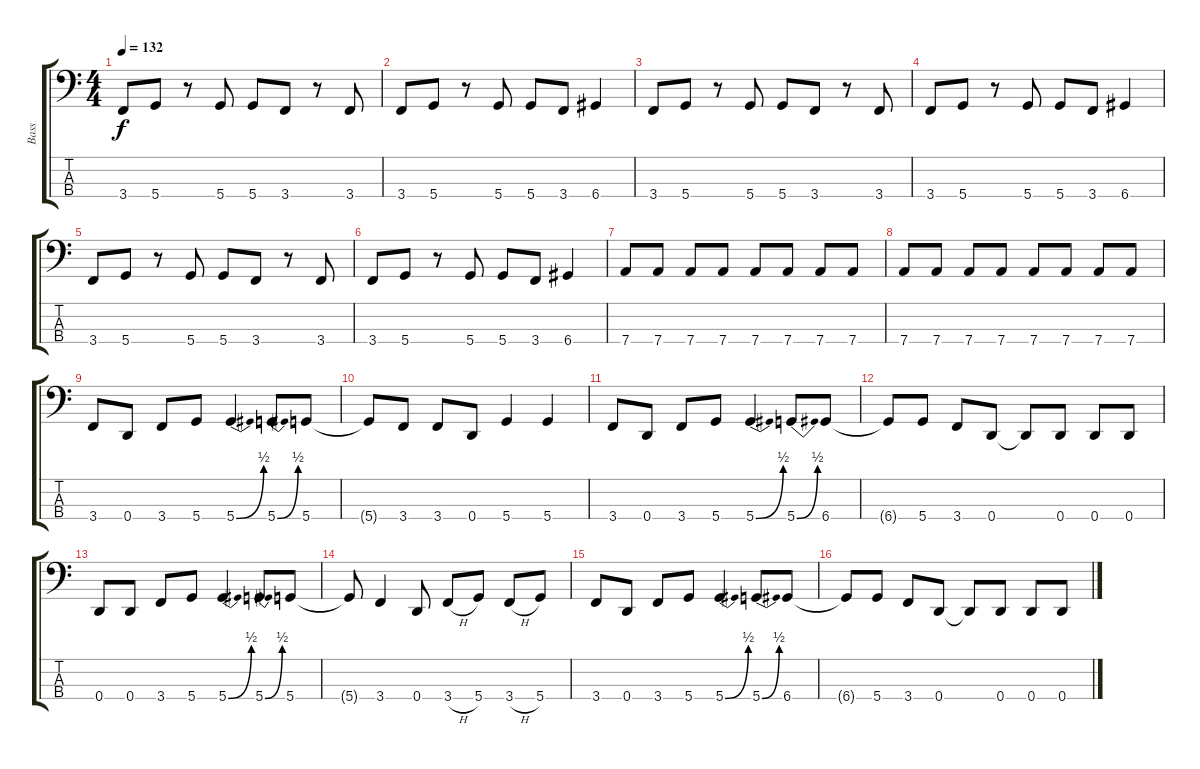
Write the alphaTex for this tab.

\track ("Bass" "Bass") {instrument electricbassfinger}
\staff {score tabs}
\tuning (G2 D2 A1 D1) {hide}
\ts (4 4)
\tempo 132
\clef f4
\ks c
3.4.8{dy f} 5.4.8 r.8 5.4.8 5.4.8 3.4.8 r.8 3.4.8 |
3.4.8 5.4.8 r.8 5.4.8 5.4.8 3.4.8 6.4.4 |
3.4.8 5.4.8 r.8 5.4.8 5.4.8 3.4.8 r.8 3.4.8 |
3.4.8 5.4.8 r.8 5.4.8 5.4.8 3.4.8 6.4.4 |
3.4.8 5.4.8 r.8 5.4.8 5.4.8 3.4.8 r.8 3.4.8 |
3.4.8 5.4.8 r.8 5.4.8 5.4.8 3.4.8 6.4.4 |
7.4.8 7.4.8 7.4.8 7.4.8 7.4.8 7.4.8 7.4.8 7.4.8 |
7.4.8 7.4.8 7.4.8 7.4.8 7.4.8 7.4.8 7.4.8 7.4.8 |
3.4.8 0.4.8 3.4.8 5.4.8 5.4{be (bend 0 0 60 2)}.4 5.4{be (bend 0 0 60 2)}.8 5.4.8 |
5.4{t}.8 3.4.8 3.4.8 0.4.8 5.4.4 5.4.4 |
3.4.8 0.4.8 3.4.8 5.4.8 5.4{be (bend 0 0 60 2)}.4 5.4{be (bend 0 0 60 2)}.8 6.4.8 |
6.4{t}.8 5.4.8 3.4.8 0.4.8 0.4{t}.8 0.4.8 0.4.8 0.4.8 |
0.4.8 0.4.8 3.4.8 5.4.8 5.4{be (bend 0 0 60 2)}.4 5.4{be (bend 0 0 60 2)}.8 5.4.8 |
5.4{t}.8 3.4.4 0.4.8 3.4{h}.8 5.4.8 3.4{h}.8 5.4.8 |
3.4.8 0.4.8 3.4.8 5.4.8 5.4{be (bend 0 0 60 2)}.4 5.4{be (bend 0 0 60 2)}.8 6.4.8 |
6.4{t}.8 5.4.8 3.4.8 0.4.8 0.4{t}.8 0.4.8 0.4.8 0.4.8
